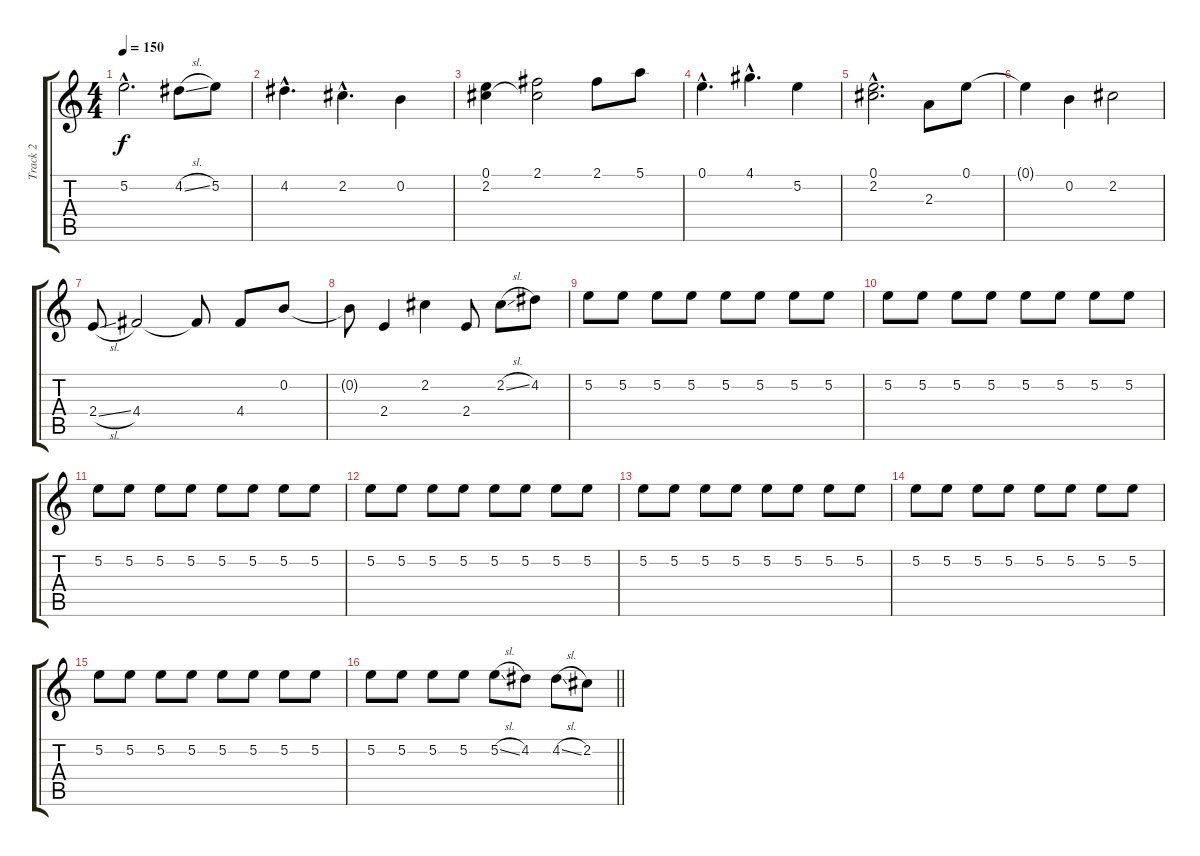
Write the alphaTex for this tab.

\track ("Track 2" "Track 2") {instrument electricguitarjazz}
\staff {score tabs}
\tuning (E4 B3 G3 D3 A2 E2) {hide}
\ts (4 4)
\tempo 150
\clef g2
\ks c
5.2{hac}.2{d dy f} 4.2{sl}.8 5.2.8 |
4.2{hac}.4{d} 2.2{hac}.4{d} 0.2.4 |
(0.1 2.2).4 (2.1 2.2{t}).2 2.1.8 5.1.8 |
0.1{hac}.4{d} 4.1{hac}.4{d} 5.2.4 |
(0.1{hac} 2.2{hac}).2{d} 2.3.8 0.1.8 |
0.1{t}.4 0.2.4 2.2.2 |
2.4{sl}.8 4.4.2 4.4{t}.8 4.4.8 0.2.8 |
0.2{t}.8 2.4.4 2.2.4 2.4.8 2.2{sl}.8 4.2.8 |
5.2.8 5.2.8 5.2.8 5.2.8 5.2.8 5.2.8 5.2.8 5.2.8 |
5.2.8 5.2.8 5.2.8 5.2.8 5.2.8 5.2.8 5.2.8 5.2.8 |
5.2.8 5.2.8 5.2.8 5.2.8 5.2.8 5.2.8 5.2.8 5.2.8 |
5.2.8 5.2.8 5.2.8 5.2.8 5.2.8 5.2.8 5.2.8 5.2.8 |
5.2.8 5.2.8 5.2.8 5.2.8 5.2.8 5.2.8 5.2.8 5.2.8 |
5.2.8 5.2.8 5.2.8 5.2.8 5.2.8 5.2.8 5.2.8 5.2.8 |
5.2.8 5.2.8 5.2.8 5.2.8 5.2.8 5.2.8 5.2.8 5.2.8 |
\barLineRight lightlight
5.2.8 5.2.8 5.2.8 5.2.8 5.2{sl}.8 4.2.8 4.2{sl}.8 2.2.8
